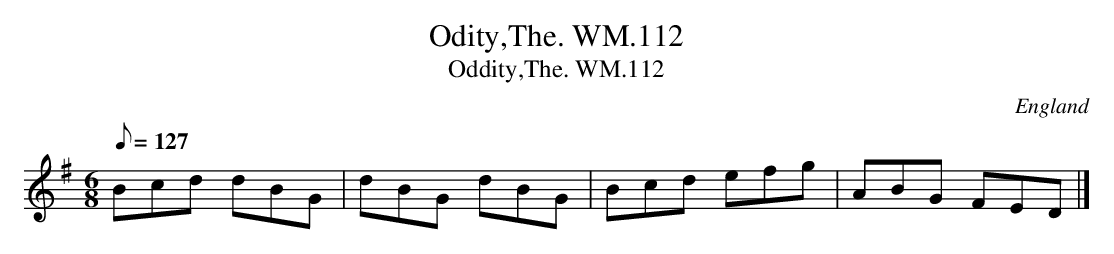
X:1
T:Odity,The. WM.112
T:Oddity,The. WM.112
M:6/8
L:1/8
Q:127
O:England
W:
K:G
Bcd dBG|dBG dBG|Bcd efg|ABG FED|]
